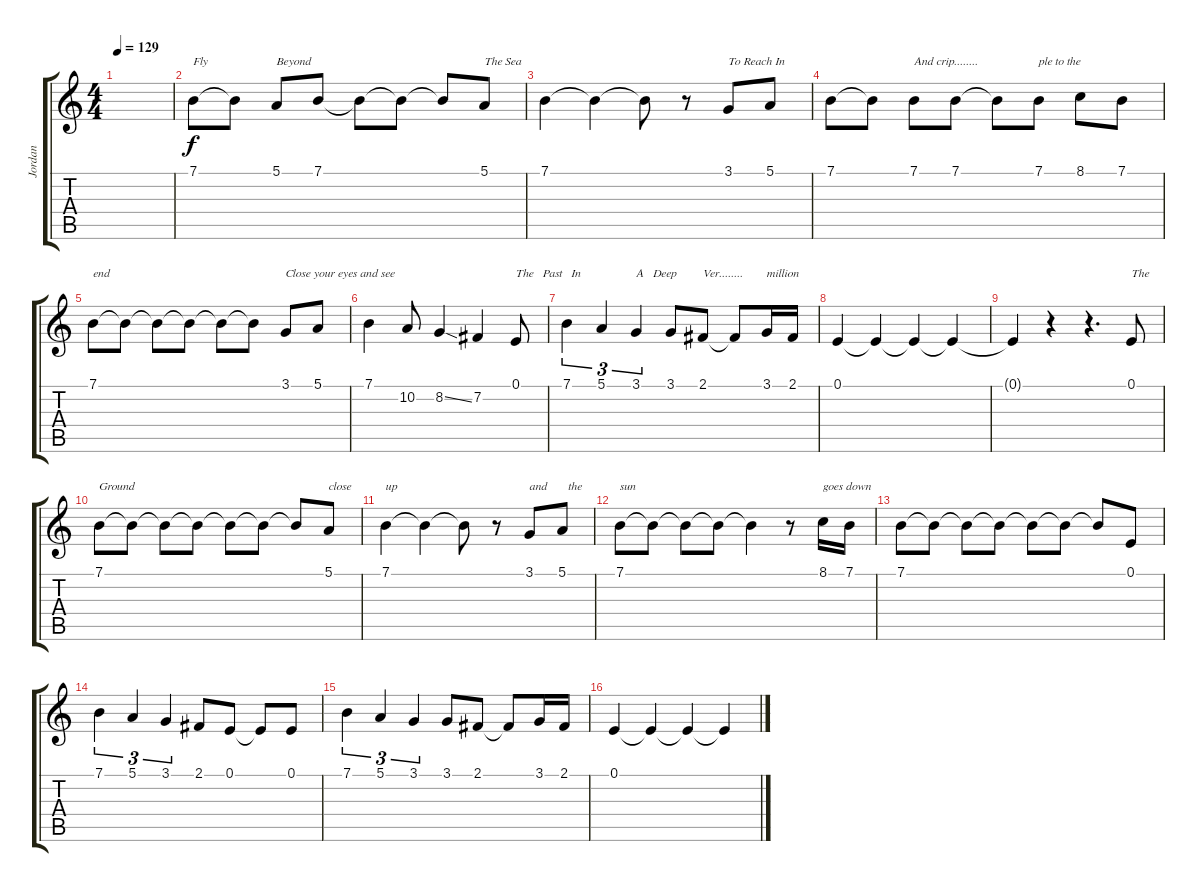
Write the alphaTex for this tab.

\track ("Jordan" "Jordan") {instrument harmonica}
\staff {score tabs}
\tuning (E4 B3 G3 D3 A2 E2) {hide}
\ts (4 4)
\tempo 129
\clef g2
\ks c
|
7.1.8{txt "Fly"} 7.1{t}.8 5.1.8{txt "Beyond"} 7.1.8 7.1{t}.8 7.1{t}.8 7.1{t}.8 5.1.8{txt "The Sea"} |
7.1.4 7.1{t}.4 7.1{t}.8 r.8 3.1.8{txt "To Reach In"} 5.1.8 |
7.1.8 7.1{t}.8 7.1.8{txt "And crip........"} 7.1.8 7.1{t}.8 7.1.8{txt "ple to the "} 8.1.8 7.1.8 |
7.1.8{txt "end"} 7.1{t}.8 7.1{t}.8 7.1{t}.8 7.1{t}.8 7.1{t}.8 3.1.8{txt "Close your eyes and see"} 5.1.8 |
7.1.4 10.2.8 8.2{ss}.4 7.2.4 0.1.8{txt "The   Past   In  "} |
7.1.4{tu (3 2)} 5.1.4{tu (3 2)} 3.1.4{tu (3 2) txt "A   Deep   "} 3.1.8 2.1.8{txt "Ver........"} 2.1{t}.8 3.1.16{txt "million"} 2.1.16 |
0.1.4 0.1{t}.4 0.1{t}.4 0.1{t}.4 |
0.1{t}.4 r.4 r.4{d} 0.1.8{txt "The"} |
7.1.8{txt "Ground"} 7.1{t}.8 7.1{t}.8 7.1{t}.8 7.1{t}.8 7.1{t}.8 7.1{t}.8 5.1.8{txt "close"} |
7.1.4{txt "up"} 7.1{t}.4 7.1{t}.8 r.8 3.1.8{txt "and"} 5.1.8{txt "  the"} |
7.1.8{txt "sun"} 7.1{t}.8 7.1{t}.8 7.1{t}.8 7.1{t}.4 r.8 8.1.16{txt "goes down"} 7.1.16 |
7.1.8 7.1{t}.8 7.1{t}.8 7.1{t}.8 7.1{t}.8 7.1{t}.8 7.1{t}.8 0.1.8 |
7.1.4{tu (3 2)} 5.1.4{tu (3 2)} 3.1.4{tu (3 2)} 2.1.8 0.1.8 0.1{t}.8 0.1.8 |
7.1.4{tu (3 2)} 5.1.4{tu (3 2)} 3.1.4{tu (3 2)} 3.1.8 2.1.8 2.1{t}.8 3.1.16 2.1.16 |
0.1.4 0.1{t}.4 0.1{t}.4 0.1{t}.4
